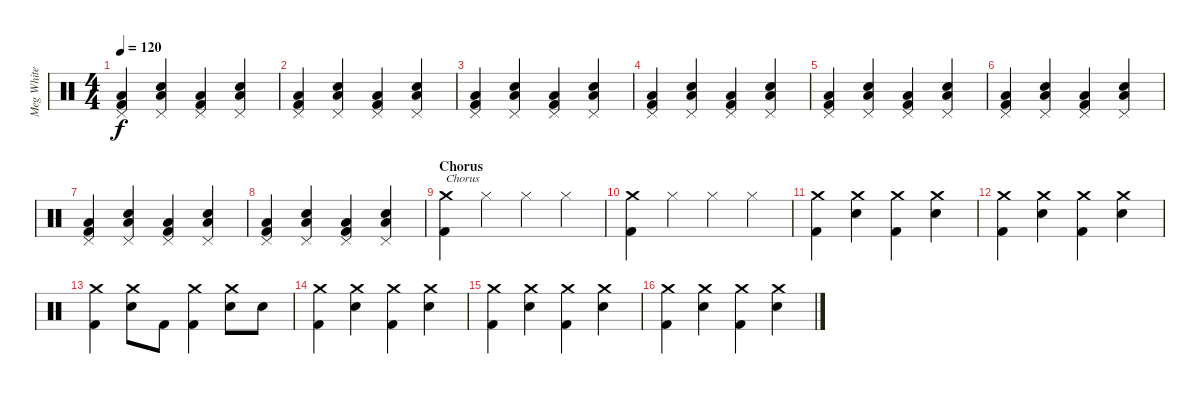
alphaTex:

\track ("Meg White" "Meg White") {instrument percussion}
\staff {score}
\articulation defaults
\ts (4 4)
\tempo 120
\clef neutral
\ks c
("Pedal Hi-Hat (hit)" "Low Floor Tom (hit)" "Kick (hit) 2").4{dy f} ("Pedal Hi-Hat (hit)" "Low Floor Tom (hit)" "Snare (hit) 2").4 ("Pedal Hi-Hat (hit)" "Low Floor Tom (hit)" "Kick (hit) 2").4 ("Pedal Hi-Hat (hit)" "Low Floor Tom (hit)" "Snare (hit) 2").4 |
("Pedal Hi-Hat (hit)" "Low Floor Tom (hit)" "Kick (hit) 2").4 ("Pedal Hi-Hat (hit)" "Low Floor Tom (hit)" "Snare (hit) 2").4 ("Pedal Hi-Hat (hit)" "Low Floor Tom (hit)" "Kick (hit) 2").4 ("Pedal Hi-Hat (hit)" "Low Floor Tom (hit)" "Snare (hit) 2").4 |
("Pedal Hi-Hat (hit)" "Low Floor Tom (hit)" "Kick (hit) 2").4 ("Pedal Hi-Hat (hit)" "Low Floor Tom (hit)" "Snare (hit) 2").4 ("Pedal Hi-Hat (hit)" "Low Floor Tom (hit)" "Kick (hit) 2").4 ("Pedal Hi-Hat (hit)" "Low Floor Tom (hit)" "Snare (hit) 2").4 |
("Pedal Hi-Hat (hit)" "Low Floor Tom (hit)" "Kick (hit) 2").4 ("Pedal Hi-Hat (hit)" "Low Floor Tom (hit)" "Snare (hit) 2").4 ("Pedal Hi-Hat (hit)" "Low Floor Tom (hit)" "Kick (hit) 2").4 ("Pedal Hi-Hat (hit)" "Low Floor Tom (hit)" "Snare (hit) 2").4 |
("Pedal Hi-Hat (hit)" "Low Floor Tom (hit)" "Kick (hit) 2").4 ("Pedal Hi-Hat (hit)" "Low Floor Tom (hit)" "Snare (hit) 2").4 ("Pedal Hi-Hat (hit)" "Low Floor Tom (hit)" "Kick (hit) 2").4 ("Pedal Hi-Hat (hit)" "Low Floor Tom (hit)" "Snare (hit) 2").4 |
("Pedal Hi-Hat (hit)" "Low Floor Tom (hit)" "Kick (hit) 2").4 ("Pedal Hi-Hat (hit)" "Low Floor Tom (hit)" "Snare (hit) 2").4 ("Pedal Hi-Hat (hit)" "Low Floor Tom (hit)" "Kick (hit) 2").4 ("Pedal Hi-Hat (hit)" "Low Floor Tom (hit)" "Snare (hit) 2").4 |
("Pedal Hi-Hat (hit)" "Low Floor Tom (hit)" "Kick (hit) 2").4 ("Pedal Hi-Hat (hit)" "Low Floor Tom (hit)" "Snare (hit) 2").4 ("Pedal Hi-Hat (hit)" "Low Floor Tom (hit)" "Kick (hit) 2").4 ("Pedal Hi-Hat (hit)" "Low Floor Tom (hit)" "Snare (hit) 2").4 |
("Pedal Hi-Hat (hit)" "Low Floor Tom (hit)" "Kick (hit) 2").4 ("Pedal Hi-Hat (hit)" "Low Floor Tom (hit)" "Snare (hit) 2").4 ("Pedal Hi-Hat (hit)" "Low Floor Tom (hit)" "Kick (hit) 2").4 ("Pedal Hi-Hat (hit)" "Low Floor Tom (hit)" "Snare (hit) 2").4 |
\section ("" "Chorus ")
("Crash medium (hit)" "Kick (hit) 2").4{txt "Chorus"} "Hi-Hat (closed)".4 "Hi-Hat (closed)".4 "Hi-Hat (closed)".4 |
("Crash medium (hit)" "Kick (hit) 2").4 "Hi-Hat (closed)".4 "Hi-Hat (closed)".4 "Hi-Hat (closed)".4 |
("Crash medium (hit)" "Kick (hit) 2").4 ("Crash medium (hit)" "Snare (hit) 2").4 ("Crash medium (hit)" "Kick (hit) 2").4 ("Crash medium (hit)" "Snare (hit) 2").4 |
("Crash medium (hit)" "Kick (hit) 2").4 ("Crash medium (hit)" "Snare (hit) 2").4 ("Crash medium (hit)" "Kick (hit) 2").4 ("Crash medium (hit)" "Snare (hit) 2").4 |
("Crash medium (hit)" "Kick (hit) 2").4 ("Crash medium (hit)" "Snare (hit) 2").8 "Kick (hit) 2".8 ("Crash medium (hit)" "Kick (hit) 2").4 ("Crash medium (hit)" "Snare (hit) 2").8 "Snare (hit) 2".8 |
("Crash medium (hit)" "Kick (hit) 2").4 ("Crash medium (hit)" "Snare (hit) 2").4 ("Crash medium (hit)" "Kick (hit) 2").4 ("Crash medium (hit)" "Snare (hit) 2").4 |
("Crash medium (hit)" "Kick (hit) 2").4 ("Crash medium (hit)" "Snare (hit) 2").4 ("Crash medium (hit)" "Kick (hit) 2").4 ("Crash medium (hit)" "Snare (hit) 2").4 |
("Crash medium (hit)" "Kick (hit) 2").4 ("Crash medium (hit)" "Snare (hit) 2").4 ("Crash medium (hit)" "Kick (hit) 2").4 ("Crash medium (hit)" "Snare (hit) 2").4
